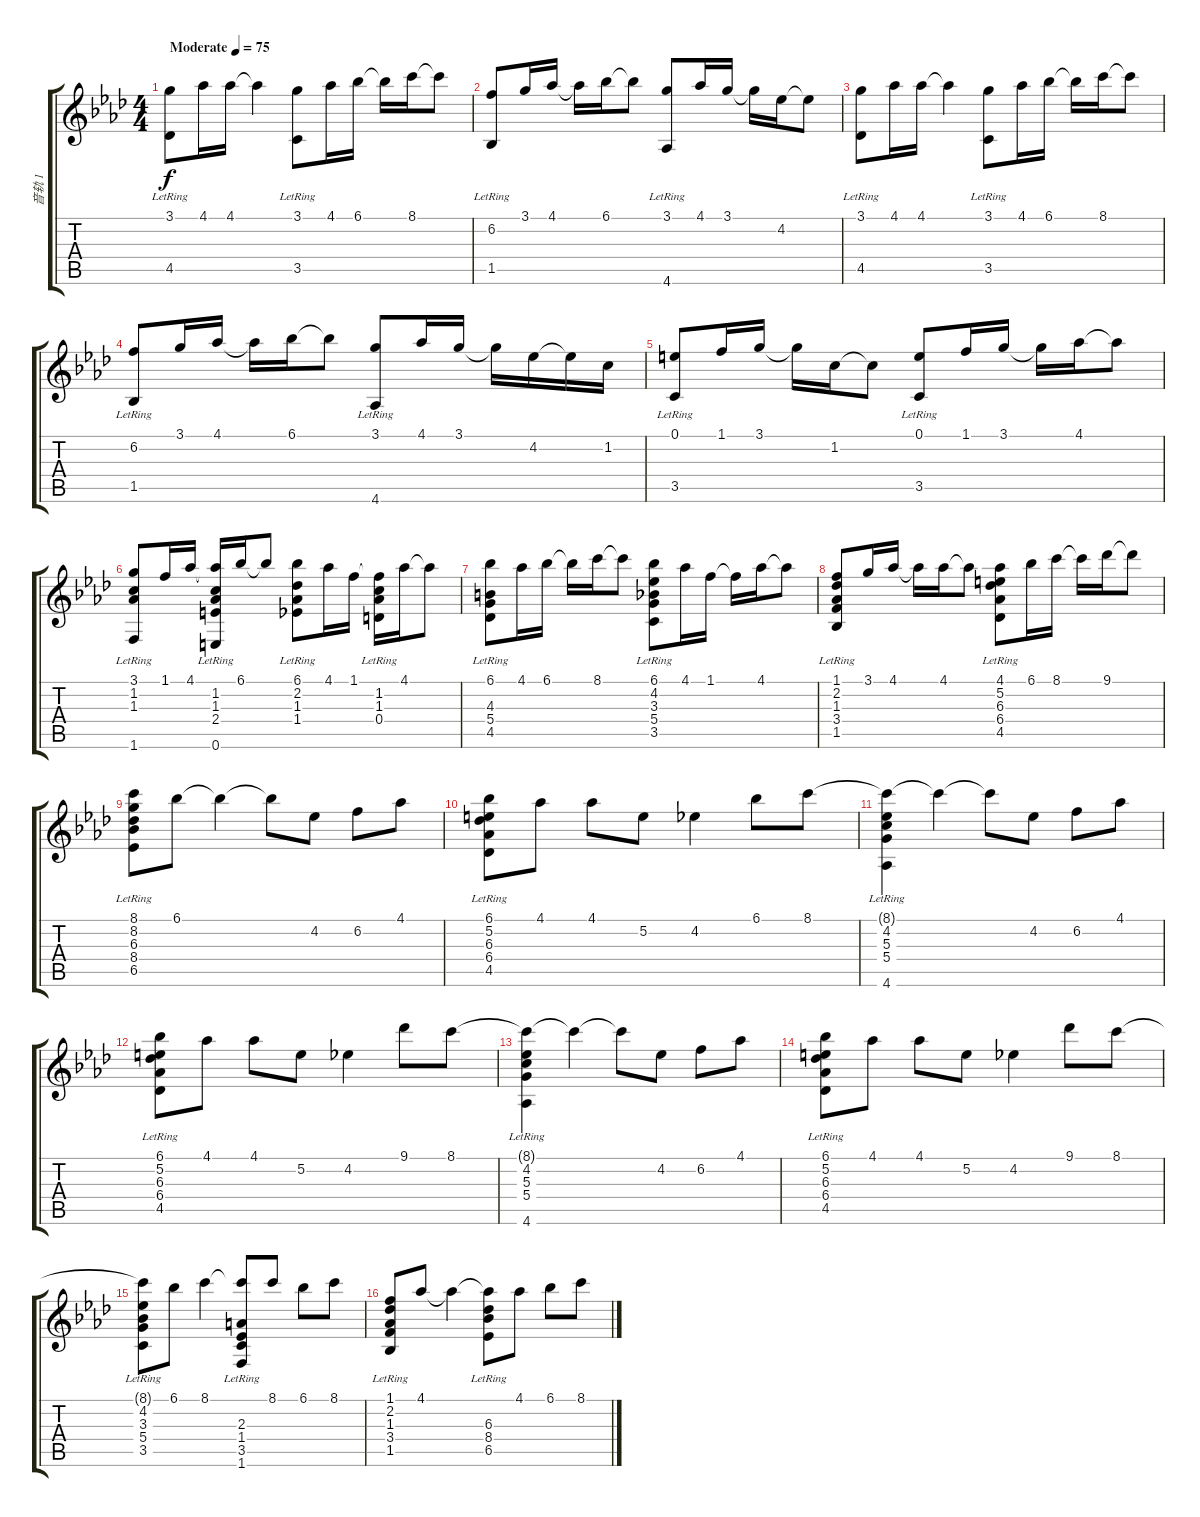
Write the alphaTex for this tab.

\track ("音轨 1" "音轨 1") {instrument acousticguitarsteel}
\staff {score tabs}
\tuning (E4 B3 G3 D3 A2 E2) {hide}
\ts (4 4)
\tempo (75 "Moderate")
\clef g2
\ks ab
(3.1 4.5{lr}).8{dy f instrument acousticguitarsteel} 4.1.16 4.1.16 4.1{t}.4 (3.1 3.5{lr}).8 4.1.16 6.1.16 6.1{t}.16 8.1.16 8.1{t}.8 |
(6.2 1.5{lr}).8 3.1.16 4.1.16 4.1{t}.16 6.1.16 6.1{t}.8 (3.1 4.6{lr}).8 4.1.16 3.1.16 3.1{t}.16 4.2.16 4.2{t}.8 |
(3.1 4.5{lr}).8 4.1.16 4.1.16 4.1{t}.4 (3.1 3.5{lr}).8 4.1.16 6.1.16 6.1{t}.16 8.1.16 8.1{t}.8 |
(6.2 1.5{lr}).8 3.1.16 4.1.16 4.1{t}.16 6.1.16 6.1{t}.8 (3.1 4.6{lr}).8 4.1.16 3.1.16 3.1{t}.16 4.2.16 4.2{t}.16 1.2.16 |
(0.1 3.5{lr}).8 1.1.16 3.1.16 3.1{t}.16 1.2.16 1.2{t}.8 (0.1 3.5{lr}).8 1.1.16 3.1.16 3.1{t}.16 4.1.16 4.1{t}.8 |
(3.1 1.2 1.3 1.6{lr}).8 1.1.16 4.1.16 (4.1{t} 1.2{lr} 1.3 2.4{lr} 0.6{lr}).16 6.1.16 6.1{t}.8 (6.1 2.2 1.3 1.4{lr}).8 4.1.16 1.1.16 (1.1{t} 1.2{lr} 1.3{lr} 0.4{lr}).16 4.1.16 4.1{t}.8 |
(6.1 4.3 5.4{lr} 4.5{lr}).8 4.1.16 6.1.16 6.1{t}.16 8.1.16 8.1{t}.8 (6.1 4.2{lr} 3.3{lr} 5.4{lr} 3.5{lr}).8 4.1.16 1.1.16 1.1{t}.16 4.1.16 4.1{t}.8 |
(1.1 2.2{lr} 1.3{lr} 3.4{lr} 1.5{lr}).8 3.1.16 4.1.16 4.1{t}.16 4.1.16 4.1{t}.8 (4.1 5.2{lr} 6.3{lr} 6.4 4.5{lr}).8 6.1.16 8.1.16 8.1{t}.16 9.1.16 9.1{t}.8 |
(8.1 8.2{lr} 6.3{lr} 8.4{lr} 6.5{lr}).8 6.1.8 6.1{t}.4 6.1{t}.8 4.2.8 6.2.8 4.1.8 |
(6.1 5.2{lr} 6.3{lr} 6.4{lr} 4.5{lr}).8 4.1.8 4.1.8 5.2.8 4.2.4 6.1.8 8.1.8 |
(8.1{t} 4.2{lr} 5.3{lr} 5.4{lr} 4.6{lr}).4 8.1{t}.4 8.1{t}.8 4.2.8 6.2.8 4.1.8 |
(6.1{lr} 5.2{lr} 6.3{lr} 6.4{lr} 4.5{lr}).8 4.1.8 4.1.8 5.2.8 4.2.4 9.1.8 8.1.8 |
(8.1{t} 4.2{lr} 5.3{lr} 5.4{lr} 4.6{lr}).4 8.1{t}.4 8.1{t}.8 4.2.8 6.2.8 4.1.8 |
(6.1{lr} 5.2{lr} 6.3{lr} 6.4{lr} 4.5{lr}).8 4.1.8 4.1.8 5.2.8 4.2.4 9.1.8 8.1.8 |
(8.1{t} 4.2{lr} 3.3{lr} 5.4{lr} 3.5{lr}).8 6.1.8 8.1.4 (8.1{t} 2.3{lr} 1.4{lr} 3.5{lr} 1.6{lr}).8 8.1.8 6.1.8 8.1.8 |
(1.1{lr} 2.2{lr} 1.3{lr} 3.4{lr} 1.5{lr}).8 4.1.8 4.1{t}.4 (4.1{t} 6.3{lr} 8.4{lr} 6.5{lr}).8 4.1.8 6.1.8 8.1.8
